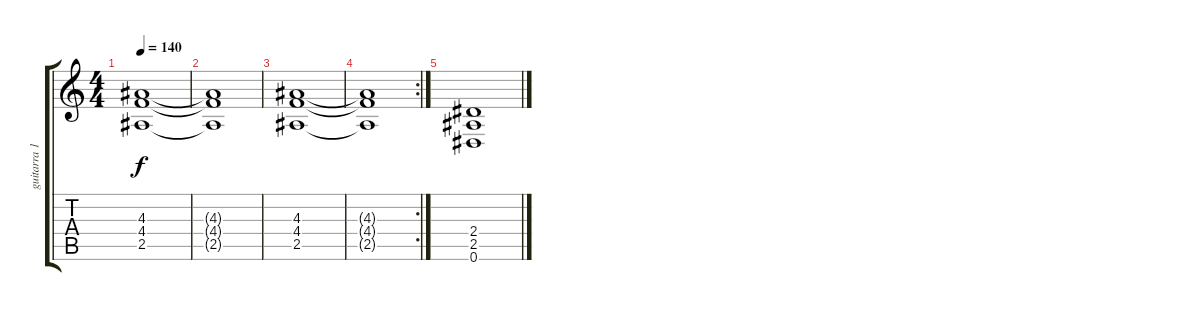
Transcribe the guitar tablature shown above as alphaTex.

\track ("guitarra 1" "guitarra 1") {instrument distortionguitar}
\staff {score tabs}
\tuning (Eb4 Bb3 Gb3 Db3 Ab2 Eb2) {hide}
\ts (4 4)
\tempo 140
\clef g2
\ks c
(4.3 4.4 2.5).1{dy f} |
(4.3{t} 4.4{t} 2.5{t}).1 |
(4.3 4.4 2.5).1 |
\rc 2
(4.3{t} 4.4{t} 2.5{t}).1 |
(2.4 2.5 0.6).1
